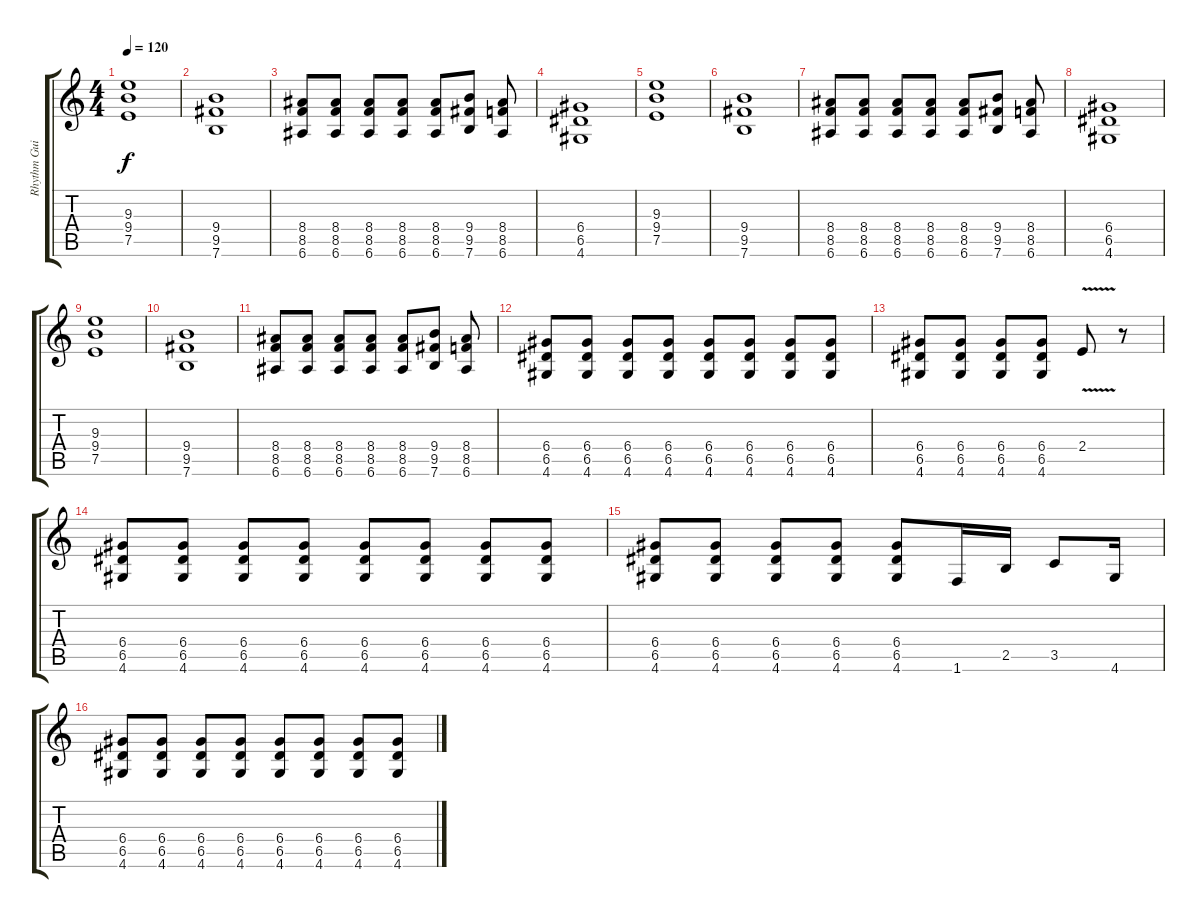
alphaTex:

\track ("Rhythm Guitar" "Rhythm Gui") {instrument distortionguitar}
\staff {score tabs}
\tuning (E4 B3 G3 D3 A2 E2) {hide}
\ts (4 4)
\tempo 120
\clef g2
\ks c
(9.3 9.4 7.5).1{dy f} |
(9.4 9.5 7.6).1 |
(8.4 8.5 6.6).8 (8.4 8.5 6.6).8 (8.4 8.5 6.6).8 (8.4 8.5 6.6).8 (8.4 8.5 6.6).8 (9.4 9.5 7.6).8 (8.4 8.5 6.6).8 |
(6.4 6.5 4.6).1 |
(9.3 9.4 7.5).1 |
(9.4 9.5 7.6).1 |
(8.4 8.5 6.6).8 (8.4 8.5 6.6).8 (8.4 8.5 6.6).8 (8.4 8.5 6.6).8 (8.4 8.5 6.6).8 (9.4 9.5 7.6).8 (8.4 8.5 6.6).8 |
(6.4 6.5 4.6).1 |
(9.3 9.4 7.5).1 |
(9.4 9.5 7.6).1 |
(8.4 8.5 6.6).8 (8.4 8.5 6.6).8 (8.4 8.5 6.6).8 (8.4 8.5 6.6).8 (8.4 8.5 6.6).8 (9.4 9.5 7.6).8 (8.4 8.5 6.6).8 |
(6.4 6.5 4.6).8 (6.4 6.5 4.6).8 (6.4 6.5 4.6).8 (6.4 6.5 4.6).8 (6.4 6.5 4.6).8 (6.4 6.5 4.6).8 (6.4 6.5 4.6).8 (6.4 6.5 4.6).8 |
(6.4 6.5 4.6).8 (6.4 6.5 4.6).8 (6.4 6.5 4.6).8 (6.4 6.5 4.6).8 2.4{v}.8 r.8 |
(6.4 6.5 4.6).8 (6.4 6.5 4.6).8 (6.4 6.5 4.6).8 (6.4 6.5 4.6).8 (6.4 6.5 4.6).8 (6.4 6.5 4.6).8 (6.4 6.5 4.6).8 (6.4 6.5 4.6).8 |
(6.4 6.5 4.6).8 (6.4 6.5 4.6).8 (6.4 6.5 4.6).8 (6.4 6.5 4.6).8 (6.4 6.5 4.6).8 1.6.16 2.5.16 3.5.8 4.6.16 |
(6.4 6.5 4.6).8 (6.4 6.5 4.6).8 (6.4 6.5 4.6).8 (6.4 6.5 4.6).8 (6.4 6.5 4.6).8 (6.4 6.5 4.6).8 (6.4 6.5 4.6).8 (6.4 6.5 4.6).8
